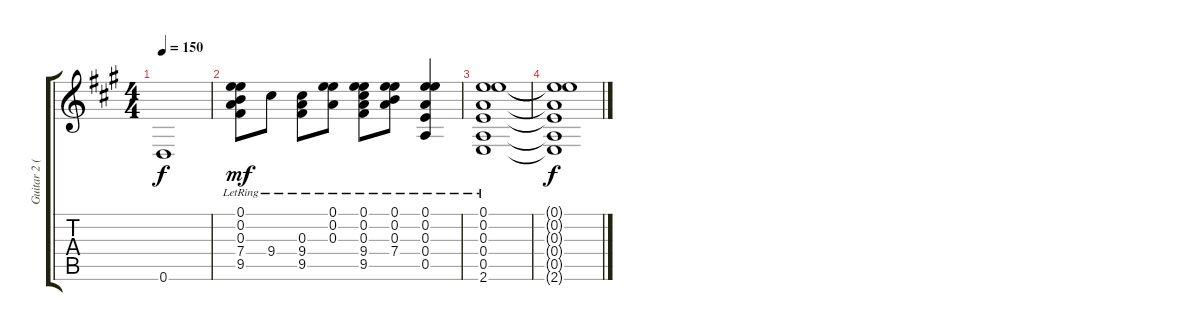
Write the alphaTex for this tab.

\track ("Guitar 2 (DAEAEE)" "Guitar 2 (") {instrument acousticguitarsteel}
\staff {score tabs}
\tuning (E4 E4 A3 E3 A2 D2) {hide}
\ts (4 4)
\tempo 150
\clef g2
\ks a
0.6{t}.1{dy f} |
(0.1{lr} 0.2{lr} 0.3{lr} 7.4{lr} 9.5{lr}).8{dy mf} 9.4{lr}.8 (0.3{lr} 9.4{lr} 9.5{lr}).8 (0.1{lr} 0.2{lr} 0.3{lr}).8 (0.1{lr} 0.2{lr} 0.3{lr} 9.4{lr} 9.5{lr}).8 (0.1{lr} 0.2{lr} 0.3{lr} 7.4{lr}).8 (0.1{lr} 0.2{lr} 0.3{lr} 0.4{lr} 0.5{lr}).4 |
(0.1{lr} 0.2{lr} 0.3{lr} 0.4{lr} 0.5{lr} 2.6{lr}).1 |
(0.1{t} 0.2{t} 0.3{t} 0.4{t} 0.5{t} 2.6{t}).1{dy f}
